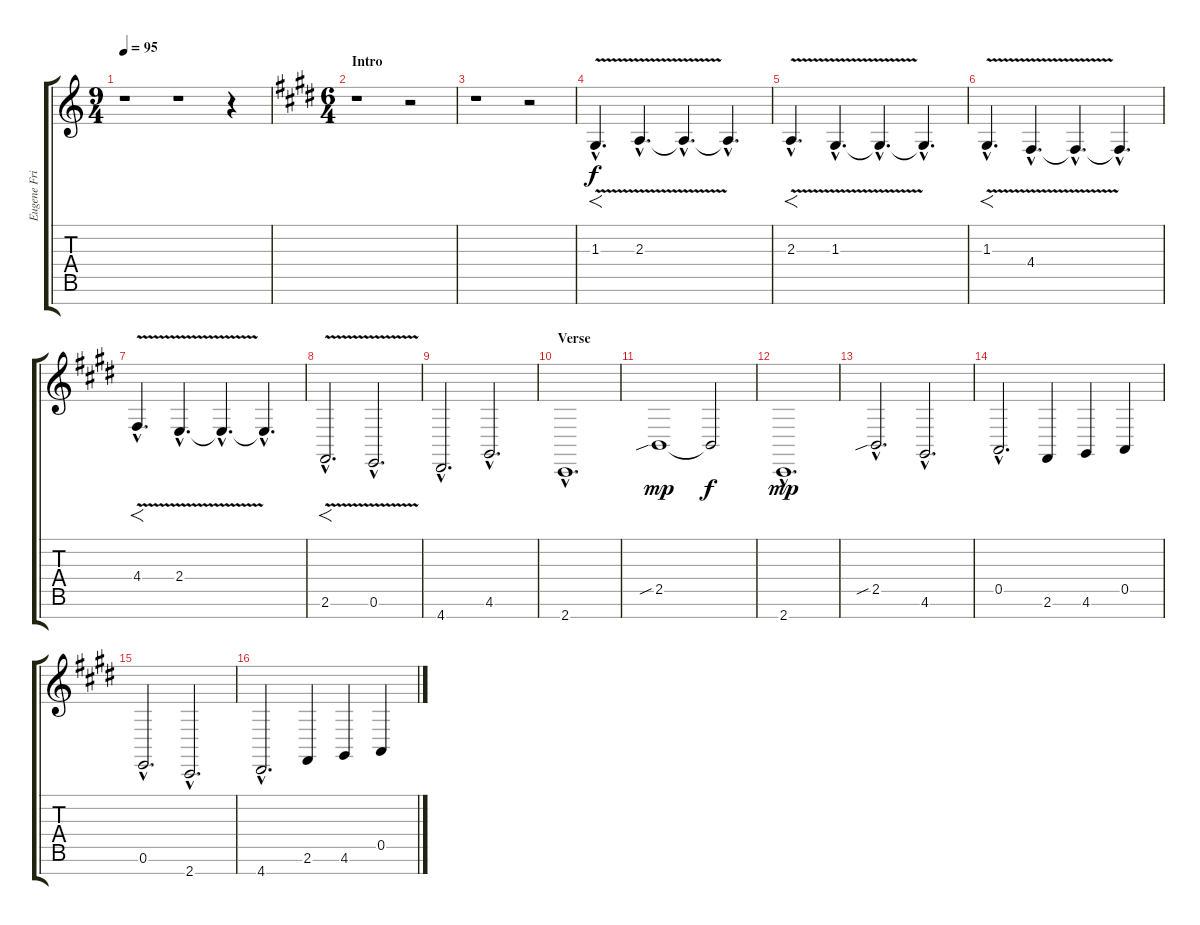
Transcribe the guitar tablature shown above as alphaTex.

\track ("Eugene Friesen" "Eugene Fri") {instrument cello}
\staff {score tabs}
\tuning (E4 B3 G3 D3 A2 E2 B1) {hide}
\ts (9 4)
\tempo 95
\clef g2
\ks c
r.1{dy f instrument cello} r.1 r.4 |
\ts (6 4)
\section ("" "Intro")
\ks c#minor
r.1 r.2 |
r.1 r.2 |
1.3{v hac}.4{f d} 2.3{v hac}.4{d} 2.3{hac t}.4{d volume 0} 2.3{hac t}.4{d} |
2.3{v hac}.4{f d volume 14} 1.3{v hac}.4{d} 1.3{hac t}.4{d volume 0} 1.3{hac t}.4{d} |
1.3{v hac}.4{f d volume 14} 4.4{v hac}.4{d} 4.4{hac t}.4{d volume 0} 4.4{hac t}.4{d} |
4.4{v hac}.4{f d volume 14} 2.4{v hac}.4{d} 2.4{hac t}.4{d volume 0} 2.4{hac t}.4{d} |
2.6{v hac}.2{f d volume 14} 0.6{v hac}.2{d} |
4.7{hac}.2{d} 4.6{hac}.2{d} |
\section ("" "Verse")
2.7{hac}.1{d volume 3} |
2.5{sib}.1{dy mp volume 14} 2.5{t}.2{dy f} |
2.7{hac}.1{d dy mp volume 10} |
2.5{sib hac}.2{d} 4.6{hac}.2{d} |
0.5{hac}.2{d} 2.6.4 4.6.4 0.5.4 |
0.6{hac}.2{d} 2.7{hac}.2{d} |
4.7{hac}.2{d} 2.6.4 4.6.4 0.5.4
